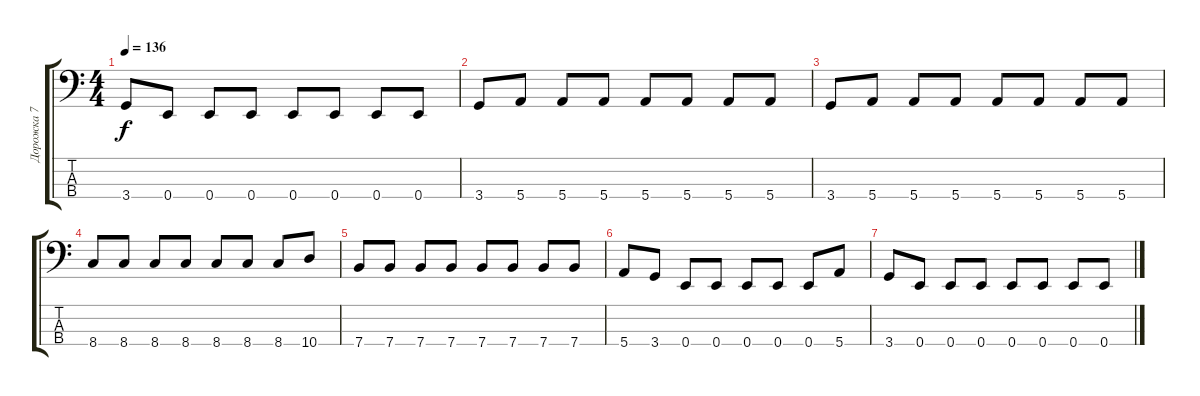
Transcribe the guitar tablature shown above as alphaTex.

\track ("Дорожка 7" "Дорожка 7") {instrument electricbassfinger}
\staff {score tabs}
\tuning (G2 E2 B1 E1) {hide}
\ts (4 4)
\tempo 136
\clef f4
\ks c
3.4.8{dy f} 0.4.8 0.4.8 0.4.8 0.4.8 0.4.8 0.4.8 0.4.8 |
3.4.8 5.4.8 5.4.8 5.4.8 5.4.8 5.4.8 5.4.8 5.4.8 |
3.4.8 5.4.8 5.4.8 5.4.8 5.4.8 5.4.8 5.4.8 5.4.8 |
8.4.8 8.4.8 8.4.8 8.4.8 8.4.8 8.4.8 8.4.8 10.4.8 |
7.4.8 7.4.8 7.4.8 7.4.8 7.4.8 7.4.8 7.4.8 7.4.8 |
5.4.8 3.4.8 0.4.8 0.4.8 0.4.8 0.4.8 0.4.8 5.4.8 |
3.4.8 0.4.8 0.4.8 0.4.8 0.4.8 0.4.8 0.4.8 0.4.8
